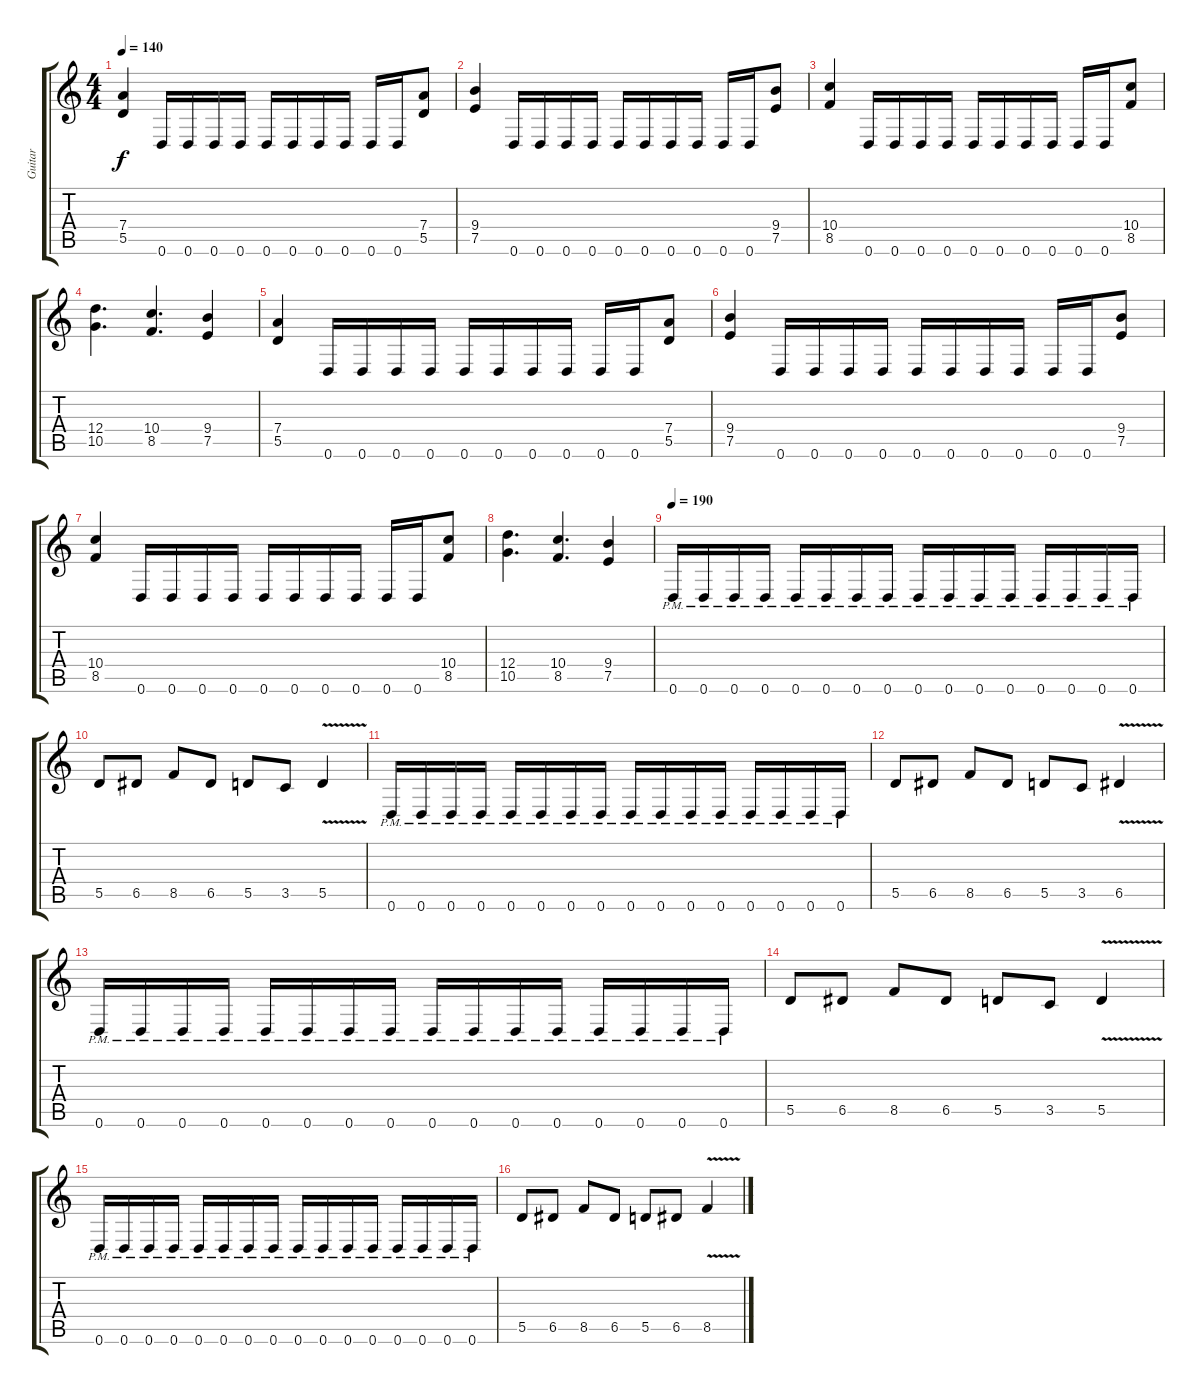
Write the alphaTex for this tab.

\track ("Guitar" "Guitar") {instrument distortionguitar}
\staff {score tabs}
\tuning (E4 B3 G3 D3 A2 D2) {hide}
\ts (4 4)
\tempo 140
\clef g2
\ks c
(7.4 5.5).4{dy f} 0.6.16 0.6.16 0.6.16 0.6.16 0.6.16 0.6.16 0.6.16 0.6.16 0.6.16 0.6.16 (7.4 5.5).8 |
(9.4 7.5).4 0.6.16 0.6.16 0.6.16 0.6.16 0.6.16 0.6.16 0.6.16 0.6.16 0.6.16 0.6.16 (9.4 7.5).8 |
(10.4 8.5).4 0.6.16 0.6.16 0.6.16 0.6.16 0.6.16 0.6.16 0.6.16 0.6.16 0.6.16 0.6.16 (10.4 8.5).8 |
(12.4 10.5).4{d} (10.4 8.5).4{d} (9.4 7.5).4 |
(7.4 5.5).4 0.6.16 0.6.16 0.6.16 0.6.16 0.6.16 0.6.16 0.6.16 0.6.16 0.6.16 0.6.16 (7.4 5.5).8 |
(9.4 7.5).4 0.6.16 0.6.16 0.6.16 0.6.16 0.6.16 0.6.16 0.6.16 0.6.16 0.6.16 0.6.16 (9.4 7.5).8 |
(10.4 8.5).4 0.6.16 0.6.16 0.6.16 0.6.16 0.6.16 0.6.16 0.6.16 0.6.16 0.6.16 0.6.16 (10.4 8.5).8 |
(12.4 10.5).4{d} (10.4 8.5).4{d} (9.4 7.5).4 |
\tempo 190
0.6{pm}.16 0.6{pm}.16 0.6{pm}.16 0.6{pm}.16 0.6{pm}.16 0.6{pm}.16 0.6{pm}.16 0.6{pm}.16 0.6{pm}.16 0.6{pm}.16 0.6{pm}.16 0.6{pm}.16 0.6{pm}.16 0.6{pm}.16 0.6{pm}.16 0.6{pm}.16 |
5.5.8 6.5.8 8.5.8 6.5.8 5.5.8 3.5.8 5.5{v}.4 |
0.6{pm}.16 0.6{pm}.16 0.6{pm}.16 0.6{pm}.16 0.6{pm}.16 0.6{pm}.16 0.6{pm}.16 0.6{pm}.16 0.6{pm}.16 0.6{pm}.16 0.6{pm}.16 0.6{pm}.16 0.6{pm}.16 0.6{pm}.16 0.6{pm}.16 0.6{pm}.16 |
5.5.8 6.5.8 8.5.8 6.5.8 5.5.8 3.5.8 6.5{v}.4 |
0.6{pm}.16 0.6{pm}.16 0.6{pm}.16 0.6{pm}.16 0.6{pm}.16 0.6{pm}.16 0.6{pm}.16 0.6{pm}.16 0.6{pm}.16 0.6{pm}.16 0.6{pm}.16 0.6{pm}.16 0.6{pm}.16 0.6{pm}.16 0.6{pm}.16 0.6{pm}.16 |
5.5.8 6.5.8 8.5.8 6.5.8 5.5.8 3.5.8 5.5{v}.4 |
0.6{pm}.16 0.6{pm}.16 0.6{pm}.16 0.6{pm}.16 0.6{pm}.16 0.6{pm}.16 0.6{pm}.16 0.6{pm}.16 0.6{pm}.16 0.6{pm}.16 0.6{pm}.16 0.6{pm}.16 0.6{pm}.16 0.6{pm}.16 0.6{pm}.16 0.6{pm}.16 |
5.5.8 6.5.8 8.5.8 6.5.8 5.5.8 6.5.8 8.5{v}.4
